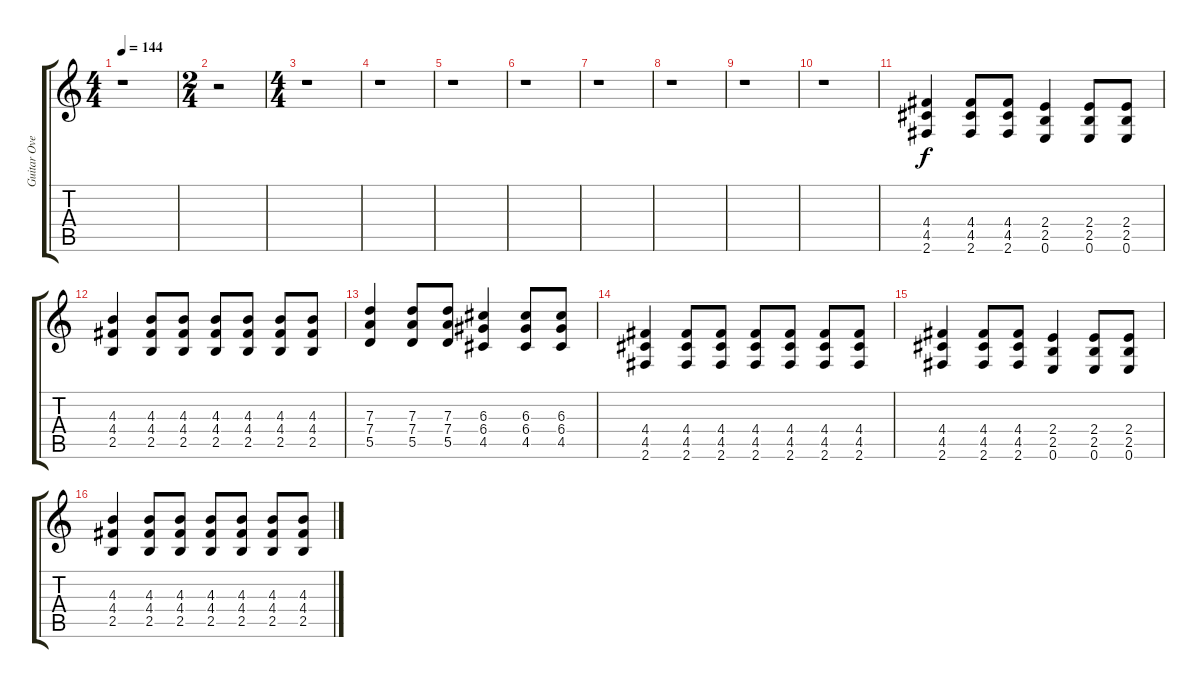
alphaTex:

\track ("Guitar Overdubs" "Guitar Ove") {instrument distortionguitar}
\staff {score tabs}
\tuning (E4 B3 G3 D3 A2 E2) {hide}
\ts (4 4)
\tempo 144
\clef g2
\ks c
r.1{dy f} |
\ts (2 4)
r.2 |
\ts (4 4)
r.1 |
r.1 |
r.1 |
r.1 |
r.1 |
r.1 |
r.1 |
r.1 |
(4.4 4.5 2.6).4 (4.4 4.5 2.6).8 (4.4 4.5 2.6).8 (2.4 2.5 0.6).4 (2.4 2.5 0.6).8 (2.4 2.5 0.6).8 |
(4.3 4.4 2.5).4 (4.3 4.4 2.5).8 (4.3 4.4 2.5).8 (4.3 4.4 2.5).8 (4.3 4.4 2.5).8 (4.3 4.4 2.5).8 (4.3 4.4 2.5).8 |
(7.3 7.4 5.5).4 (7.3 7.4 5.5).8 (7.3 7.4 5.5).8 (6.3 6.4 4.5).4 (6.3 6.4 4.5).8 (6.3 6.4 4.5).8 |
(4.4 4.5 2.6).4 (4.4 4.5 2.6).8 (4.4 4.5 2.6).8 (4.4 4.5 2.6).8 (4.4 4.5 2.6).8 (4.4 4.5 2.6).8 (4.4 4.5 2.6).8 |
(4.4 4.5 2.6).4 (4.4 4.5 2.6).8 (4.4 4.5 2.6).8 (2.4 2.5 0.6).4 (2.4 2.5 0.6).8 (2.4 2.5 0.6).8 |
(4.3 4.4 2.5).4 (4.3 4.4 2.5).8 (4.3 4.4 2.5).8 (4.3 4.4 2.5).8 (4.3 4.4 2.5).8 (4.3 4.4 2.5).8 (4.3 4.4 2.5).8
